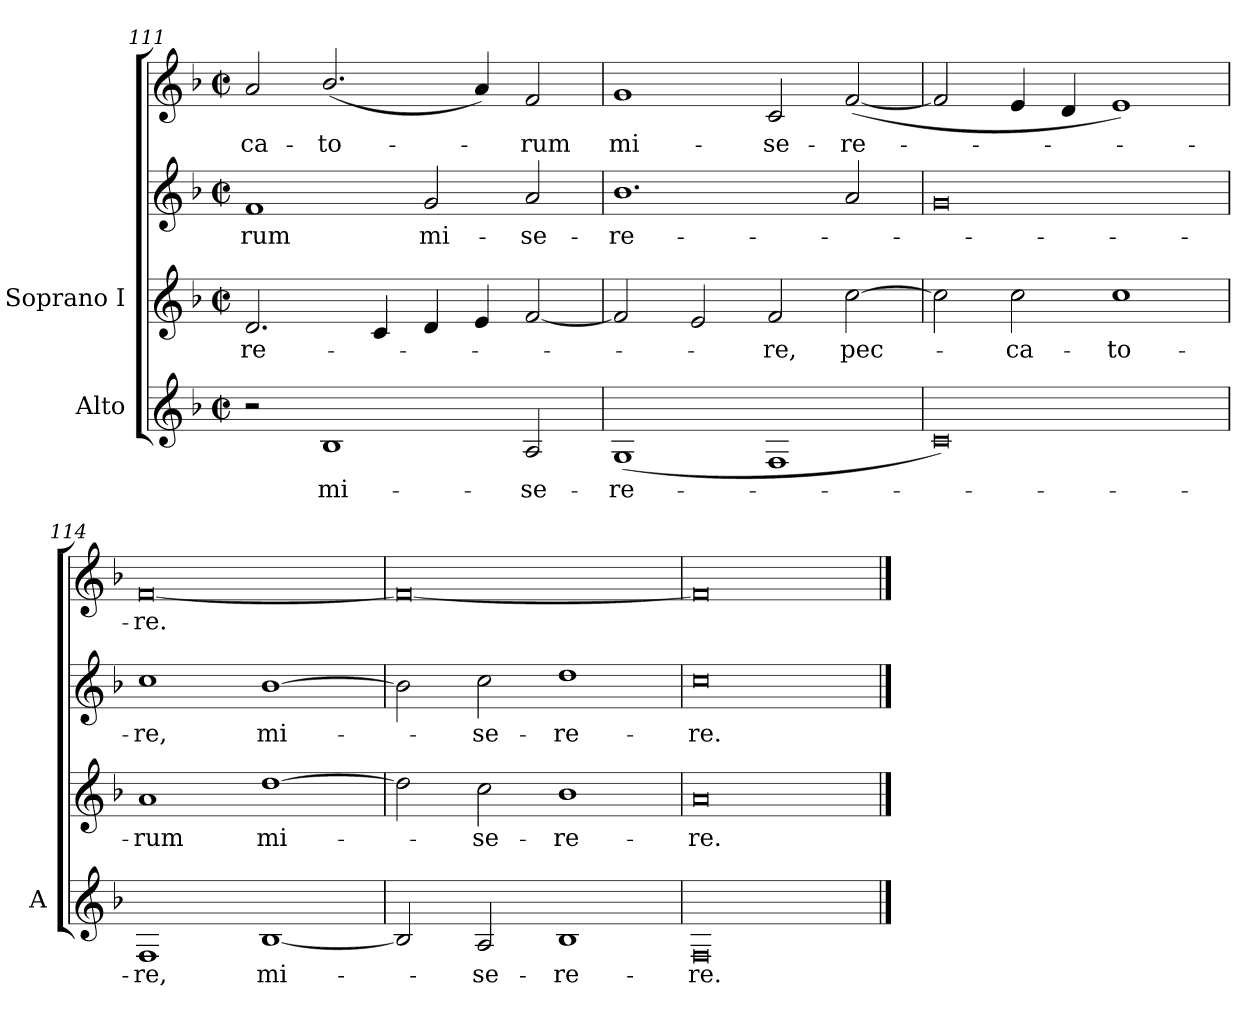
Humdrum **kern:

**kern	**text	**kern	**text	**kern	**text	**kern	**text
*part2	*part2	*part1	*part1	*part1	*part1	*part1	*part1
*staff4	*staff4	*staff3	*staff3	*staff2	*staff2	*staff1	*staff1
*I"Alto	*	*I"Soprano I	*	*	*	*	*
*I'A	*	*	*	*	*	*	*
*clefG2	*	*clefG2	*	*clefG2	*	*clefG2	*
*k[b-]	*	*k[b-]	*	*k[b-]	*	*k[b-]	*
*F:	*	*F:	*	*F:	*	*F:	*
*M4/2	*	*M4/2	*	*M4/2	*	*M4/2	*
*met(c|)	*	*met(c|)	*	*met(c|)	*	*met(c|)	*
=111	=111	=111	=111	=111	=111	=111	=111
!	!	!	!LO:LY:b	!	!LO:LY:b	!	!LO:LY:b
2r	.	2.d	-re-	1f	rum	2a	-ca-
!	!LO:LY:b	!	!	!	!	!	!LO:LY:b
1B-	mi-	.	.	.	.	(<2.b-/	-to-
.	.	4c	.	.	.	.	.
!	!	!	!	!	!LO:LY:b	!	!
.	.	4d	.	2g	mi-	.	.
.	.	4e	.	.	.	4a)	.
!	!LO:LY:b	!	!	!	!LO:LY:b	!	!LO:LY:b
2A	-se-	[2f	.	2a	-se-	2f	rum
=112	=112	=112	=112	=112	=112	=112	=112
!	!LO:LY:b	!	!	!	!LO:LY:b	!	!LO:LY:b
(<1G	-re-	2f]	.	1.b-	re-	1g	mi-
.	.	2e	.	.	.	.	.
!	!	!	!LO:LY:b	!	!	!	!LO:LY:b
1F	.	2f	re,	.	.	2c	-se-
!	!	!	!LO:LY:b	!	!	!	!LO:LY:b
.	.	[2cc	pec-	2a	.	(<[2f	-re-
=113	=113	=113	=113	=113	=113	=113	=113
0c)	.	2cc]	.	0g	.	2f]	.
!	!	!	!LO:LY:b	!	!	!	!
.	.	2cc	ca-	.	.	4e	.
.	.	.	.	.	.	4d	.
!	!	!	!LO:LY:b	!	!	!	!
.	.	1cc	-to-	.	.	1e)	.
=114	=114	=114	=114	=114	=114	=114	=114
!	!LO:LY:b	!	!LO:LY:b	!	!LO:LY:b	!	!LO:LY:b
1F	re,	1a	rum	1cc	re,	[0f	-re.
!	!LO:LY:b	!	!LO:LY:b	!	!LO:LY:b	!	!
[1B-/	mi-	[1dd	mi-	[1b-	mi-	.	.
=115	=115	=115	=115	=115	=115	=115	=115
2B-/]	.	2dd]	.	2b-]	.	0f_	.
!	!LO:LY:b	!	!LO:LY:b	!	!LO:LY:b	!	!
2A	se-	2cc	-se-	2cc	se-	.	.
!	!LO:LY:b	!	!LO:LY:b	!	!LO:LY:b	!	!
1B-	-re-	1b-	-re-	1dd	-re-	.	.
=116	=116	=116	=116	=116	=116	=116	=116
!	!LO:LY:b	!	!LO:LY:b	!	!LO:LY:b	!	!
0F	-re.	0a	re.	0cc	-re.	0f]	.
==	==	==	==	==	==	==	==
*-	*-	*-	*-	*-	*-	*-	*-
